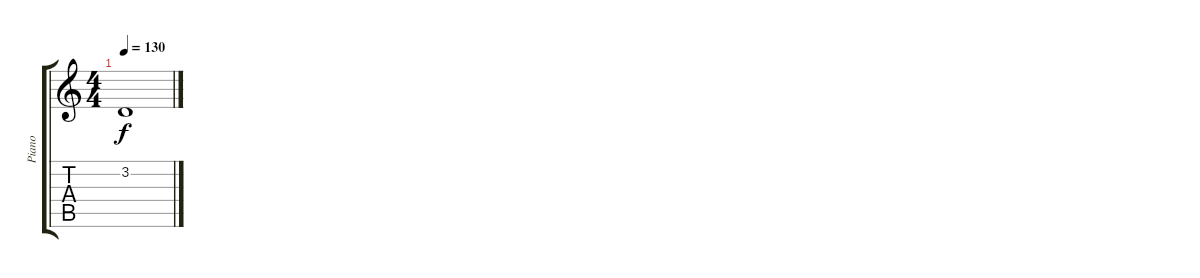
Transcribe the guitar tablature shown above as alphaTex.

\track ("Piano" "Piano") {instrument brightacousticpiano}
\staff {score tabs}
\tuning (E4 B3 G3 D3 A2 E2) {hide}
\ts (4 4)
\tempo 130
\clef g2
\ks c
3.2{t}.1{dy f}
